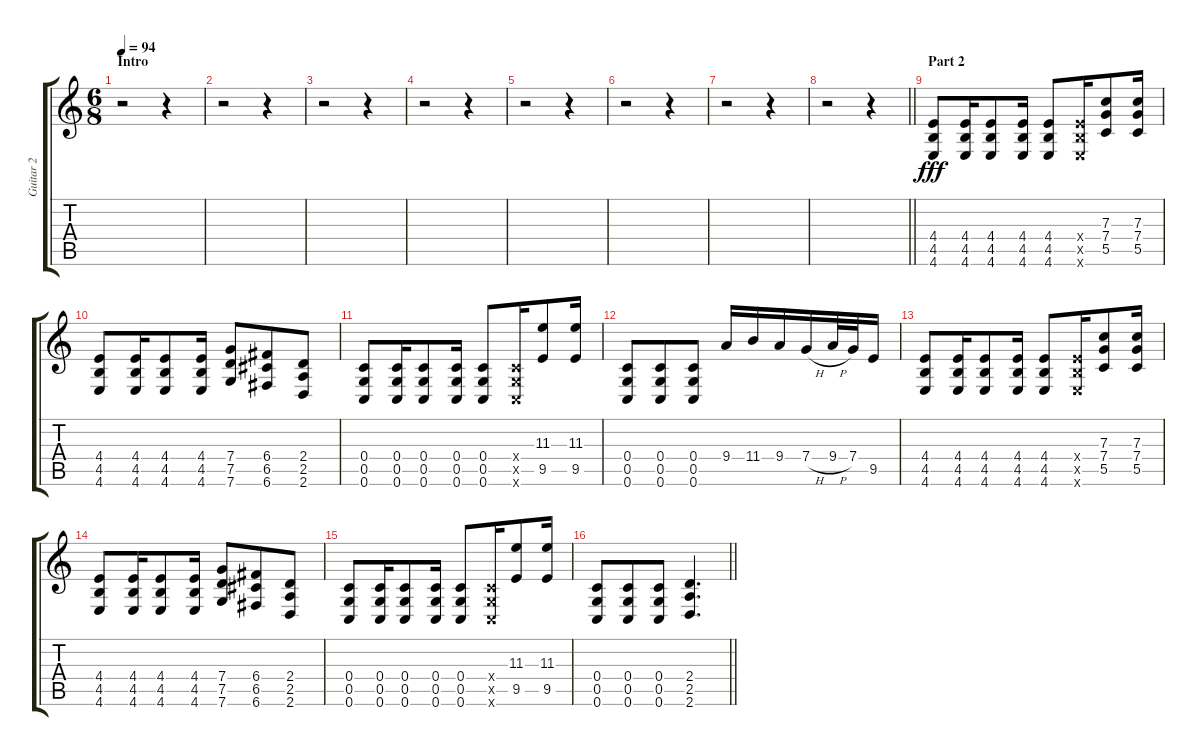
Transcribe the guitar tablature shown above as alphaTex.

\track ("Guitar 2" "Guitar 2") {instrument overdrivenguitar}
\staff {score tabs}
\tuning (D4 A3 F3 C3 G2 C2) {hide}
\ts (6 8)
\section ("" "Intro")
\tempo 94
\clef g2
\ks c
r.2{dy fff instrument overdrivenguitar} r.4 |
r.2 r.4 |
r.2 r.4 |
r.2 r.4 |
r.2 r.4 |
r.2 r.4 |
r.2 r.4 |
\barLineRight lightlight
r.2 r.4 |
\section ("" "Part 2")
(4.4 4.5 4.6).8 (4.4 4.5 4.6).16 (4.4 4.5 4.6).8 (4.4 4.5 4.6).16 (4.4 4.5 4.6).8 (4.4{x} 4.5{x} 4.6{x}).16 (7.3 7.4 5.5).8 (7.3 7.4 5.5).16 |
(4.4 4.5 4.6).8 (4.4 4.5 4.6).16 (4.4 4.5 4.6).8 (4.4 4.5 4.6).16 (7.4 7.5 7.6).8 (6.4 6.5 6.6).8 (2.4 2.5 2.6).8 |
(0.4 0.5 0.6).8 (0.4 0.5 0.6).16 (0.4 0.5 0.6).8 (0.4 0.5 0.6).16 (0.4 0.5 0.6).8 (0.4{x} 0.5{x} 0.6{x}).16 (11.3 9.5).8 (11.3 9.5).16 |
(0.4 0.5 0.6).8 (0.4 0.5 0.6).8 (0.4 0.5 0.6).8 9.4.16 11.4.16 9.4.16 7.4{h}.16 9.4{h}.32 7.4.32 9.5.16 |
(4.4 4.5 4.6).8 (4.4 4.5 4.6).16 (4.4 4.5 4.6).8 (4.4 4.5 4.6).16 (4.4 4.5 4.6).8 (4.4{x} 4.5{x} 4.6{x}).16 (7.3 7.4 5.5).8 (7.3 7.4 5.5).16 |
(4.4 4.5 4.6).8 (4.4 4.5 4.6).16 (4.4 4.5 4.6).8 (4.4 4.5 4.6).16 (7.4 7.5 7.6).8 (6.4 6.5 6.6).8 (2.4 2.5 2.6).8 |
(0.4 0.5 0.6).8 (0.4 0.5 0.6).16 (0.4 0.5 0.6).8 (0.4 0.5 0.6).16 (0.4 0.5 0.6).8 (0.4{x} 0.5{x} 0.6{x}).16 (11.3 9.5).8 (11.3 9.5).16 |
\barLineRight lightlight
(0.4 0.5 0.6).8 (0.4 0.5 0.6).8 (0.4 0.5 0.6).8 (2.4 2.5 2.6).4{d}
